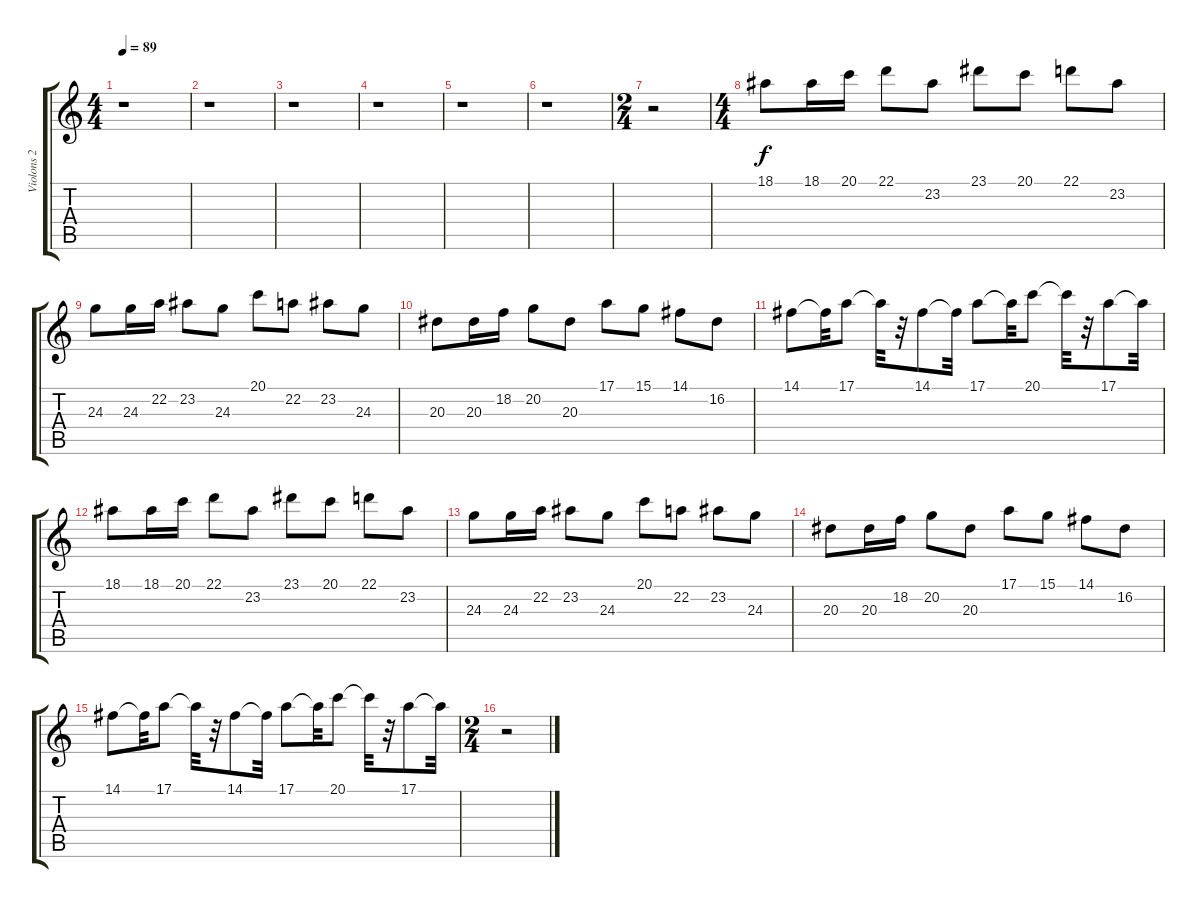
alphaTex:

\track ("Violons 2" "Violons 2") {instrument stringensemble2}
\staff {score tabs}
\tuning (E4 B3 G3 D3 A2 E2) {hide}
\ts (4 4)
\tempo 89
\clef g2
\ks c
r.1{dy f instrument stringensemble2} |
r.1 |
r.1 |
r.1 |
r.1 |
r.1 |
\ts (2 4)
r.2 |
\ts (4 4)
18.1.8{volume 16 balance 8} 18.1.16 20.1.16 22.1.8 23.2.8 23.1.8 20.1.8 22.1.8 23.2.8 |
24.3.8 24.3.16 22.2.16 23.2.8 24.3.8 20.1.8 22.2.8 23.2.8 24.3.8 |
20.3.8 20.3.16 18.2.16 20.2.8 20.3.8 17.1.8 15.1.8 14.1.8 16.2.8 |
14.1.8 14.1{t}.32 17.1.8 17.1{t}.32 r.32 14.1.8 14.1{t}.32 17.1.8 17.1{t}.32 20.1.8 20.1{t}.32 r.32 17.1.8 17.1{t}.32 |
18.1.8 18.1.16 20.1.16 22.1.8 23.2.8 23.1.8 20.1.8 22.1.8 23.2.8 |
24.3.8 24.3.16 22.2.16 23.2.8 24.3.8 20.1.8 22.2.8 23.2.8 24.3.8 |
20.3.8 20.3.16 18.2.16 20.2.8 20.3.8 17.1.8 15.1.8 14.1.8 16.2.8 |
14.1.8 14.1{t}.32 17.1.8 17.1{t}.32 r.32 14.1.8 14.1{t}.32 17.1.8 17.1{t}.32 20.1.8 20.1{t}.32 r.32 17.1.8 17.1{t}.32 |
\ts (2 4)
r.2
